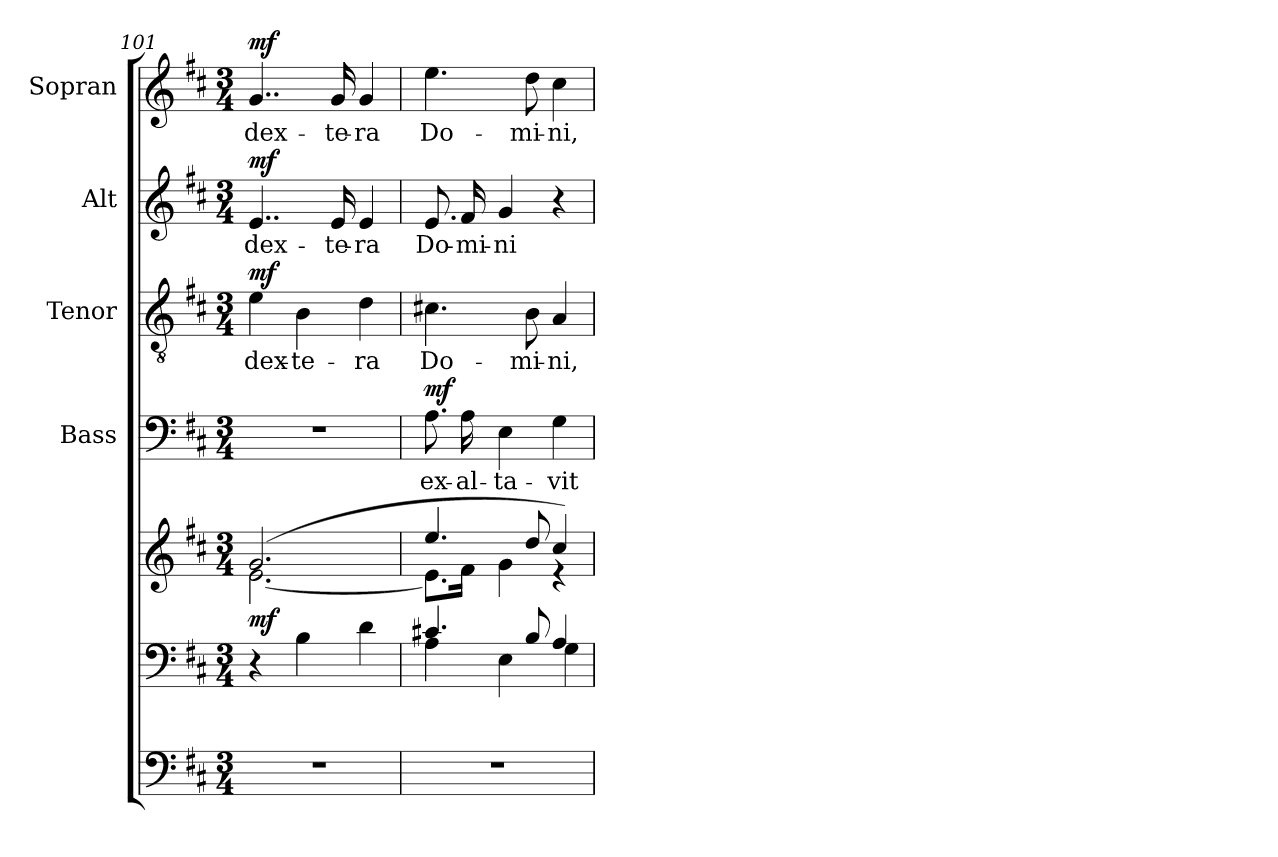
**kern	**kern	**kern	**dynam	**kern	**text	**dynam	**kern	**text	**dynam	**kern	**text	**dynam	**kern	**text	**dynam
*part6	*part5	*part5	*part5	*part4	*part4	*part4	*part3	*part3	*part3	*part2	*part2	*part2	*part1	*part1	*part1
*staff7	*staff6	*staff5	*staff5/6	*staff4	*staff4	*staff4	*staff3	*staff3	*staff3	*staff2	*staff2	*staff2	*staff1	*staff1	*staff1
*	*	*	*	*I"Bass	*	*	*I"Tenor	*	*	*I"Alt	*	*	*I"Sopran	*	*
*	*	*	*	*I'B.	*	*	*I'T.	*	*	*I'A.	*	*	*I'S.	*	*
*clefF4	*clefF4	*clefG2	*	*clefF4	*	*	*clefGv2	*	*	*clefG2	*	*	*clefG2	*	*
*k[f#c#]	*k[f#c#]	*k[f#c#]	*	*k[f#c#]	*	*	*k[f#c#]	*	*	*k[f#c#]	*	*	*k[f#c#]	*	*
*D:	*D:	*D:	*	*D:	*	*	*D:	*	*	*D:	*	*	*D:	*	*
*M3/4	*M3/4	*M3/4	*	*M3/4	*	*	*M3/4	*	*	*M3/4	*	*	*M3/4	*	*
=101	=101	=101	=101	=101	=101	=101	=101	=101	=101	=101	=101	=101	=101	=101	=101
*	*	*^	*	*	*	*	*	*	*	*	*	*	*	*	*
!	!	!	!	!LO:DY:b	!	!	!	!	!LO:LY:b	!LO:DY:a	!	!LO:LY:b	!LO:DY:a	!	!LO:LY:b	!LO:DY:a
2.r	4r	(2.g/	[<2.e\	mf	2.r	.	.	4e\	dex-	mf	4..e/	dex-	mf	4..g/	dex-	mf
!	!	!	!	!	!	!	!	!	!LO:LY:b	!	!	!	!	!	!	!
.	4B\	.	.	.	.	.	.	4B\	-te-	.	.	.	.	.	.	.
!	!	!	!	!	!	!	!	!	!	!	!	!LO:LY:b	!	!	!LO:LY:b	!
.	.	.	.	.	.	.	.	.	.	.	16e/	-te-	.	16g/	-te-	.
!	!	!	!	!	!	!	!	!	!LO:LY:b	!	!	!LO:LY:b	!	!	!LO:LY:b	!
.	4d\	.	.	.	.	.	.	4d\	-ra	.	4e/	-ra	.	4g/	-ra	.
=102	=102	=102	=102	=102	=102	=102	=102	=102	=102	=102	=102	=102	=102	=102	=102	=102
*	*^	*	*	*	*	*	*	*	*	*	*	*	*	*	*	*
!	!	!	!	!	!	!	!LO:LY:b	!LO:DY:a	!	!LO:LY:b	!	!	!LO:LY:b	!	!	!LO:LY:b	!
2.r	4.c#X/	4A\	4.ee/	8.e\L]	.	8.A\	ex-	mf	4.c#X\	Do-	.	8.e/	Do-	.	4.ee\	Do-	.
!	!	!	!	!	!	!	!LO:LY:b	!	!	!	!	!	!LO:LY:b	!	!	!	!
.	.	.	.	16f#\Jk	.	16A\	-al-	.	.	.	.	16f#/	-mi-	.	.	.	.
!	!	!	!	!	!	!	!LO:LY:b	!	!	!	!	!	!LO:LY:b	!	!	!	!
.	.	4E\	.	4g\	.	4E\	-ta-	.	.	.	.	4g/	-ni	.	.	.	.
!	!	!	!	!	!	!	!	!	!	!LO:LY:b	!	!	!	!	!	!LO:LY:b	!
.	8B/	.	8dd/	.	.	.	.	.	8B\	-mi-	.	.	.	.	8dd\	-mi-	.
!	!	!	!	!	!	!	!LO:LY:b	!	!	!LO:LY:b	!	!	!	!	!	!LO:LY:b	!
.	4A/	4G\	4cc#/)	4re	.	4G\	-vit	.	4A/	-ni,	.	4r	.	.	4cc#\	-ni,	.
*	*v	*v	*	*	*	*	*	*	*	*	*	*	*	*	*	*	*
*	*	*v	*v	*	*	*	*	*	*	*	*	*	*	*	*	*
=	=	=	=	=	=	=	=	=	=	=	=	=	=	=	=
*-	*-	*-	*-	*-	*-	*-	*-	*-	*-	*-	*-	*-	*-	*-	*-
